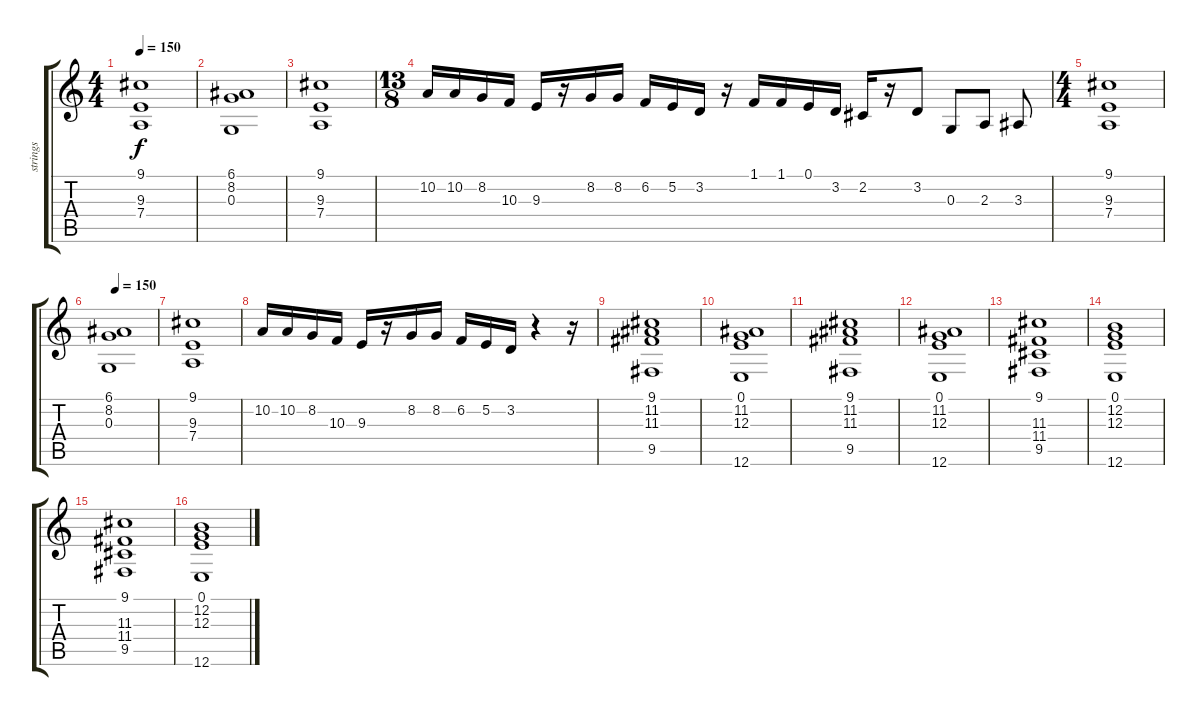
\track ("strings" "strings") {instrument tremolostrings}
\staff {score tabs}
\tuning (E4 B3 G3 D3 A2 E2) {hide}
\ts (4 4)
\tempo 150
\clef g2
\ks c
(9.1 9.3 7.4).1{dy f} |
(6.1 8.2 0.3).1 |
(9.1 9.3 7.4).1 |
\ts (13 8)
10.2.16 10.2.16 8.2.16 10.3.16 9.3.16 r.16 8.2.16 8.2.16 6.2.16 5.2.16 3.2.16 r.16 1.1.16 1.1.16 0.1.16 3.2.16 2.2.16 r.16 3.2.8 0.3.8 2.3.8 3.3.8 |
\ts (4 4)
(9.1 9.3 7.4).1 |
\tempo 150
(6.1 8.2 0.3).1 |
(9.1 9.3 7.4).1 |
10.2.16 10.2.16 8.2.16 10.3.16 9.3.16 r.16 8.2.16 8.2.16 6.2.16 5.2.16 3.2.16 r.4 r.16 |
(9.1 11.2 11.3 9.5).1 |
(0.1 11.2 12.3 12.6).1 |
(9.1 11.2 11.3 9.5).1 |
(0.1 11.2 12.3 12.6).1 |
(9.1 11.3 11.4 9.5).1 |
(0.1 12.2 12.3 12.6).1 |
(9.1 11.3 11.4 9.5).1 |
(0.1 12.2 12.3 12.6).1
